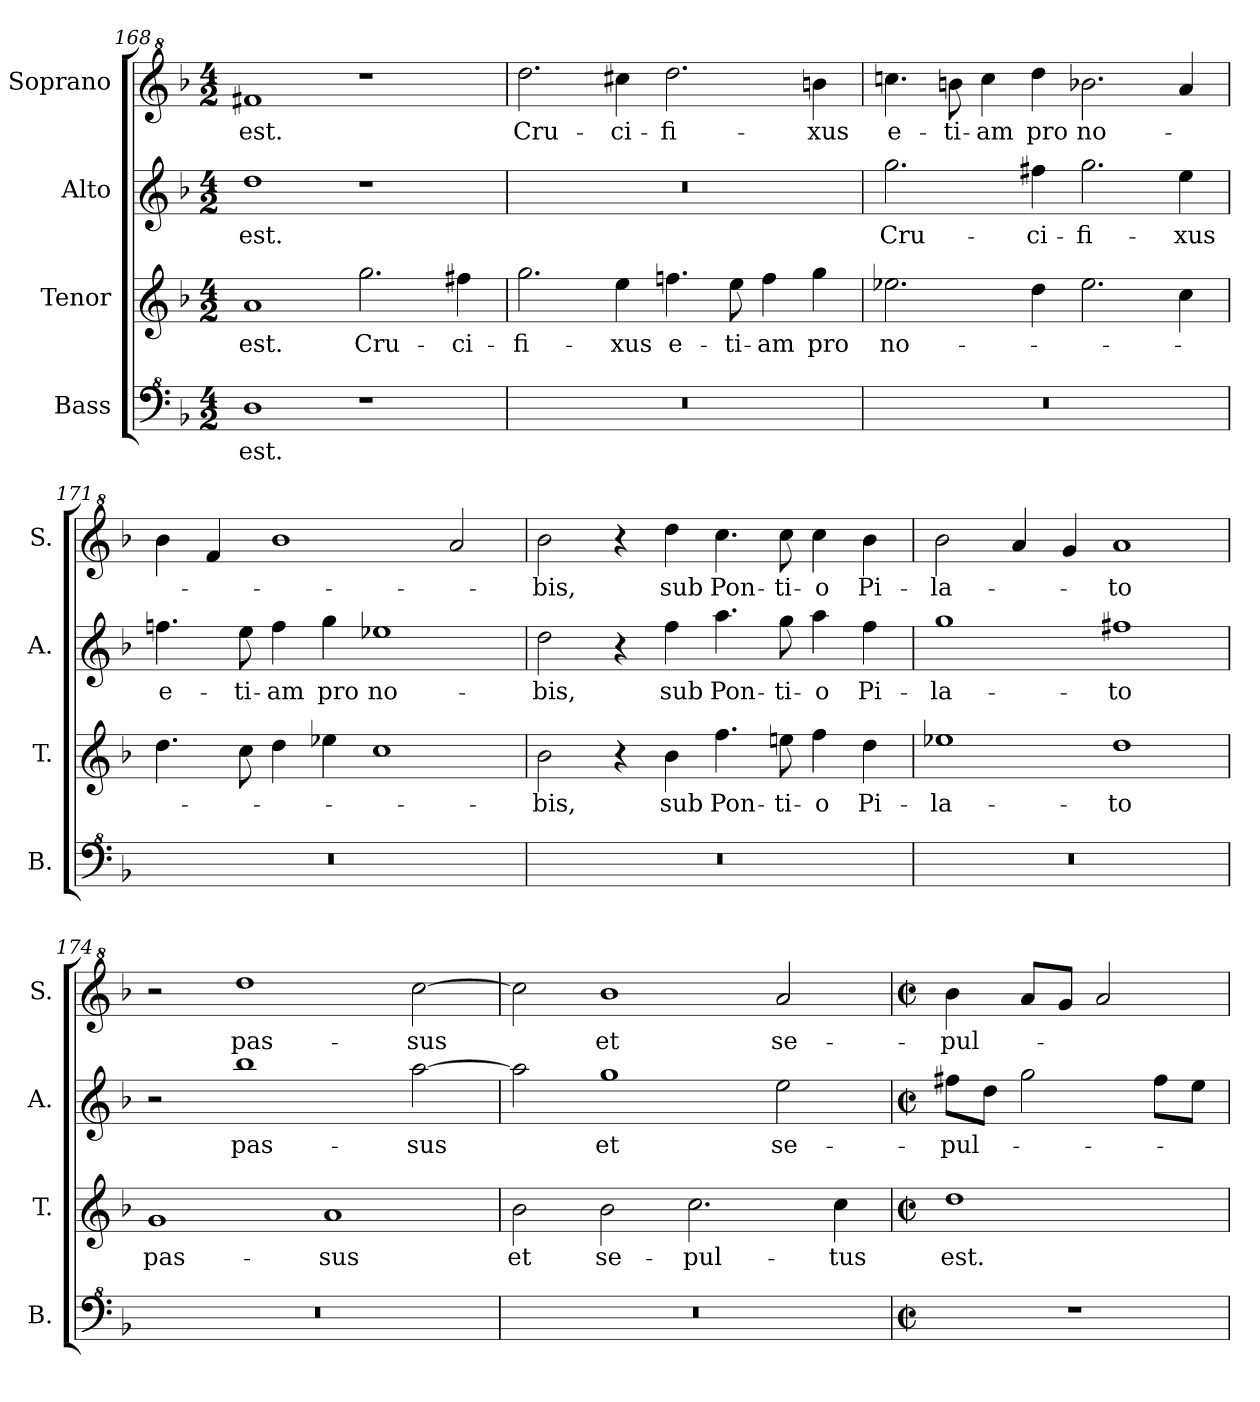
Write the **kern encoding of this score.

**kern	**text	**kern	**text	**kern	**text	**kern	**text
*part4	*part4	*part3	*part3	*part2	*part2	*part1	*part1
*staff4	*staff4	*staff3	*staff3	*staff2	*staff2	*staff1	*staff1
*I"Bass	*	*I"Tenor	*	*I"Alto	*	*I"Soprano	*
*I'B.	*	*I'T.	*	*I'A.	*	*I'S.	*
*clefF^4	*	*clefG2	*	*clefG2	*	*clefG^2	*
*k[b-]	*	*k[b-]	*	*k[b-]	*	*k[b-]	*
*M4/2	*	*M4/2	*	*M4/2	*	*M4/2	*
=168	=168	=168	=168	=168	=168	=168	=168
!	!LO:LY:b	!	!LO:LY:b	!	!LO:LY:b	!	!LO:LY:b
1d	est.	1a	est.	1dd	est.	1ff#X	est.
!	!	!	!LO:LY:b	!	!	!	!
1r	.	2.gg\	Cru-	1r	.	1r	.
!	!	!	!LO:LY:b	!	!	!	!
.	.	4ff#X\	-ci-	.	.	.	.
=169	=169	=169	=169	=169	=169	=169	=169
!	!	!	!LO:LY:b	!	!	!	!LO:LY:b
0r	.	2.gg\	-fi-	0r	.	2.ddd\	Cru-
!	!	!	!LO:LY:b	!	!	!	!LO:LY:b
.	.	4ee\	-xus	.	.	4ccc#X\	-ci-
!	!	!	!LO:LY:b	!	!	!	!LO:LY:b
.	.	4.ffni\	e-	.	.	2.ddd\	-fi-
!	!	!	!LO:LY:b	!	!	!	!
.	.	8ee\	-ti-	.	.	.	.
!	!	!	!LO:LY:b	!	!	!	!
.	.	4ff\	-am	.	.	.	.
!	!	!	!LO:LY:b	!	!	!	!LO:LY:b
.	.	4gg\	pro	.	.	4bbn\	-xus
=170	=170	=170	=170	=170	=170	=170	=170
!	!	!	!LO:LY:b	!	!LO:LY:b	!	!LO:LY:b
0r	.	2.ee-X\	no-	2.gg\	-Cru-	4.cccni\	e-
!	!	!	!	!	!	!	!LO:LY:b
.	.	.	.	.	.	8bbn\	-ti-
!	!	!	!	!	!	!	!LO:LY:b
.	.	.	.	.	.	4ccc\	-am
!	!	!	!	!	!LO:LY:b	!	!LO:LY:b
.	.	4dd\	.	4ff#X\	-ci-	4ddd\	pro
!	!	!	!	!	!LO:LY:b	!	!LO:LY:b
.	.	2.ee-\	.	2.gg\	-fi-	2.bb-X\	no-
!	!	!	!	!	!LO:LY:b	!	!
.	.	4cc\	.	4ee\	xus	4aa/	.
=171	=171	=171	=171	=171	=171	=171	=171
!	!	!	!	!	!LO:LY:b	!	!
0r	.	4.dd\	.	4.ffni\	-e-	4bb-\	.
.	.	.	.	.	.	4ff/	.
!	!	!	!	!	!LO:LY:b	!	!
.	.	8cc\	.	8ee\	-ti-	.	.
!	!	!	!	!	!LO:LY:b	!	!
.	.	4dd\	.	4ff\	-am	1bb-	.
!	!	!	!	!	!LO:LY:b	!	!
.	.	4ee-X\	.	4gg\	pro	.	.
!	!	!	!	!	!LO:LY:b	!	!
.	.	1cc	.	1ee-X	no-	.	.
.	.	.	.	.	.	2aa/	.
=172	=172	=172	=172	=172	=172	=172	=172
!	!	!	!LO:LY:b	!	!LO:LY:b	!	!LO:LY:b
0r	.	2b-\	-bis,	2dd\	-bis,	2bb-\	-bis,
.	.	4r	.	4r	.	4r	.
!	!	!	!LO:LY:b	!	!LO:LY:b	!	!LO:LY:b
.	.	4b-\	sub	4ff\	sub	4ddd\	sub
!	!	!	!LO:LY:b	!	!LO:LY:b	!	!LO:LY:b
.	.	4.ff\	Pon-	4.aa\	Pon-	4.ccc\	Pon-
!	!	!	!LO:LY:b	!	!LO:LY:b	!	!LO:LY:b
.	.	8eeni\	-ti-	8gg\	-ti-	8ccc\	-ti-
!	!	!	!LO:LY:b	!	!LO:LY:b	!	!LO:LY:b
.	.	4ff\	-o	4aa\	-o	4ccc\	-o
!	!	!	!LO:LY:b	!	!LO:LY:b	!	!LO:LY:b
.	.	4dd\	Pi-	4ff\	Pi-	4bb-\	Pi-
!!LO:LB:g=z
=173	=173	=173	=173	=173	=173	=173	=173
!	!	!	!LO:LY:b	!	!LO:LY:b	!	!LO:LY:b
0r	.	1ee-X	-la-	1gg	-la-	2bb-\	-la-
.	.	.	.	.	.	4aa/	.
.	.	.	.	.	.	4gg/	.
!	!	!	!LO:LY:b	!	!LO:LY:b	!	!LO:LY:b
.	.	1dd	-to	1ff#X	-to	1aa	-to
=174	=174	=174	=174	=174	=174	=174	=174
!	!	!	!LO:LY:b	!	!	!	!
0r	.	1g	pas-	2r	.	2r	.
!	!	!	!	!	!LO:LY:b	!	!LO:LY:b
.	.	.	.	1bb-	pas-	1ddd	pas-
!	!	!	!LO:LY:b	!	!	!	!
.	.	1a	-sus	.	.	.	.
!	!	!	!	!	!LO:LY:b	!	!LO:LY:b
.	.	.	.	[2aa\	-sus	[2ccc\	-sus
=175	=175	=175	=175	=175	=175	=175	=175
!	!	!	!LO:LY:b	!	!	!	!
0r	.	2b-\	et	2aa\]	.	2ccc\]	.
!	!	!	!LO:LY:b	!	!LO:LY:b	!	!LO:LY:b
.	.	2b-\	se-	1gg	et	1bb-	et
!	!	!	!LO:LY:b	!	!	!	!
.	.	2.cc\	-pul-	.	.	.	.
!	!	!	!	!	!LO:LY:b	!	!LO:LY:b
.	.	.	.	2ee\	se-	2aa/	se-
!	!	!	!LO:LY:b	!	!	!	!
.	.	4cc\	-tus	.	.	.	.
=176	=176	=176	=176	=176	=176	=176	=176
*M2/2	*	*M2/2	*	*M2/2	*	*M2/2	*
*met(c|)	*	*met(c|)	*	*met(c|)	*	*met(c|)	*
!	!	!	!LO:LY:b	!	!LO:LY:b	!	!LO:LY:b
1r	.	1dd	est.	8ff#X\L	-pul-	4bb-\	-pul-
.	.	.	.	8dd\J	.	.	.
.	.	.	.	2gg\	.	8aa/L	.
.	.	.	.	.	.	8gg/J	.
.	.	.	.	.	.	2aa/	.
.	.	.	.	8ff#\L	.	.	.
.	.	.	.	8ee\J	.	.	.
=	=	=	=	=	=	=	=
*-	*-	*-	*-	*-	*-	*-	*-
